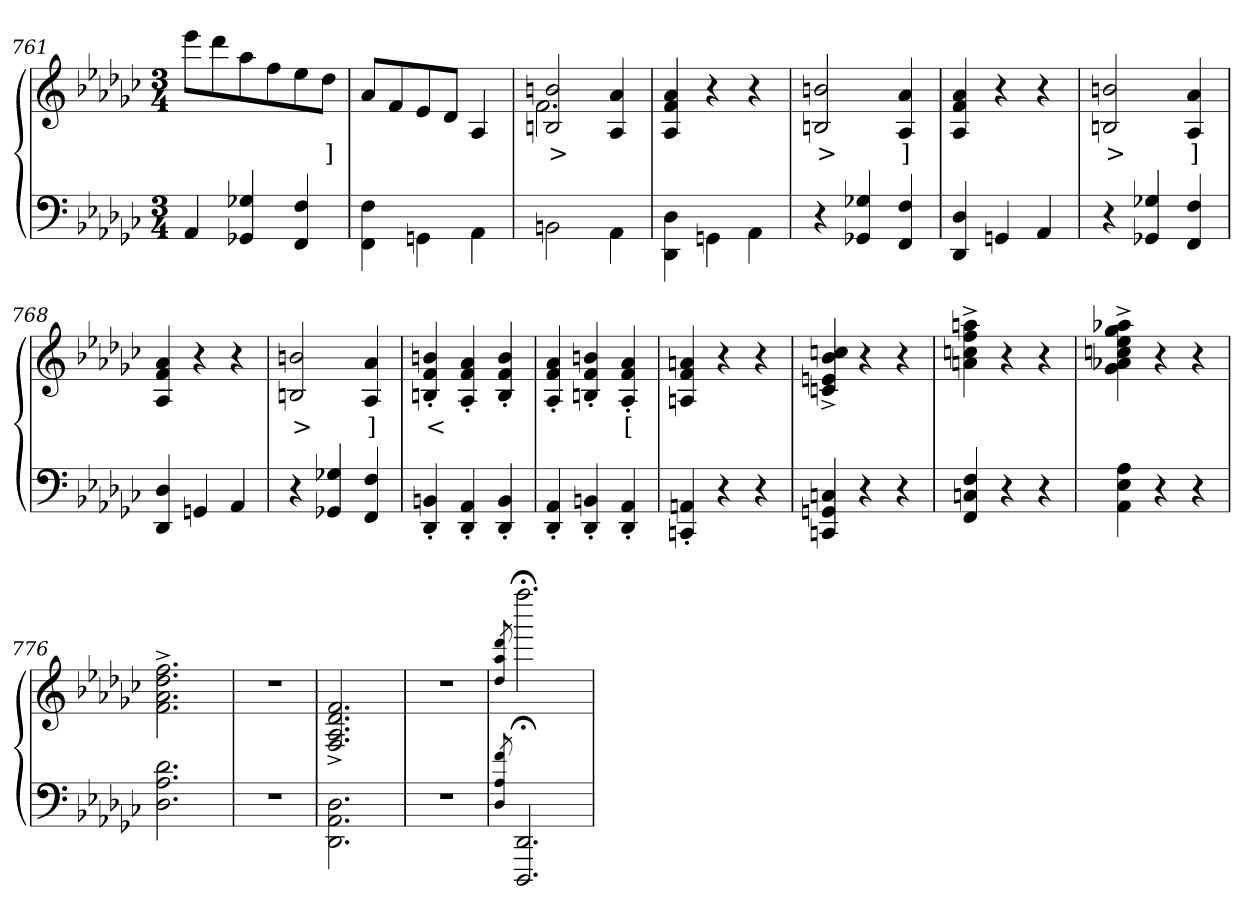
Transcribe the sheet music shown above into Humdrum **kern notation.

**kern	**kern	**text
*part2	*part1	*part1
*staff2	*staff1	*staff1
*clefF4	*clefG2	*
*k[b-e-a-d-g-c-]	*k[b-e-a-d-g-c-]	*
*M3/4	*M3/4	*
=761	=761	=761
4AA-	8eee-L	.
.	8ddd-	.
4G-X 4GG-X	8aa-	.
.	8ff	.
4F 4FF	8ee-	.
.	8dd-J	]
=762	=762	=762
4F\ 4FF\	8a-L	.
.	8f	.
4GGn\	8e-	.
.	8d-J	.
4AA-\	4A-	.
=763	=763	=763
*	*^	*
2BBn\	2bn 2Bn/	2.f\	>
4AA-\	4a- 4A-/	.	.
*	*v	*v	*
=764	=764	=764
4D- 4DD-\	4a- 4f 4A-	.
4GGn\	4r	.
4AA-\	4r	.
=765	=765	=765
4r	2bn 2Bn	>
4G-X 4GG-X	.	.
4F 4FF	4a- 4A-	]
=766	=766	=766
4D- 4DD-	4a- 4f 4A-	.
4GGn	4r	.
4AA-	4r	.
=767	=767	=767
4r	2bn/ 2Bn/	>
4G-X 4GG-X	.	.
4F 4FF	4a- 4A-	]
=768	=768	=768
4D- 4DD-	4a- 4f 4A-	.
4GGn	4r	.
4AA-	4r	.
=769	=769	=769
4r	2bn 2Bn	>
4G-X 4GG-X	.	.
4F 4FF	4a- 4A-	]
=770	=770	=770
4BBn'> 4DD-'>	4bn'> 4f'> 4Bn'>	<
4AA-'> 4DD-'>	4a-'> 4f'> 4A-'>	.
4BB'> 4DD-'>	4b'> 4f'> 4B'>	.
=771	=771	=771
4AA-'> 4DD-'>	4a-'> 4f'> 4A-'>	.
4BBn'> 4DD-'>	4bn'> 4f'> 4Bn'>	.
4AA-'> 4DD-'>	4a-'> 4f'> 4A-'>	[
=772	=772	=772
4AAn'> 4CCn'>	4an 4f 4An	.
4r	4r	.
4r	4r	.
=773	=773	=773
4Cn 4GGn 4CCn	4ccn^> 4b-^> 4en^> 4cn^>	.
4r	4r	.
4r	4r	.
=774	=774	=774
4F 4Cn 4FF	4aan^> 4ff^> 4ccn^> 4an^>	.
4r	4r	.
4r	4r	.
=775	=775	=775
4A- 4E- 4AA-	4aa-X^> 4gg-^> 4ee-^> 4ccn^> 4a-X^> 4g-^>	.
4r	4r	.
4r	4r	.
=776	=776	=776
2.d- 2.A- 2.D-	2.ff^> 2.dd-^> 2.a-^> 2.f^>	.
=777	=777	=777
2.r	2.r	.
=778	=778	=778
2.D-\ 2.AA-\ 2.DD-\	2.f^> 2.d-^> 2.A-^> 2.F^>	.
=779	=779	=779
2.r	2.r	.
=780	=780	=780
8qD-/ 8qA- 8qf	8qdd-/ 8qaa- 8qddd-	.
2.DD-;< 2.DDD-;<	2.ffff;<	.
=	=	=
*-	*-	*-
